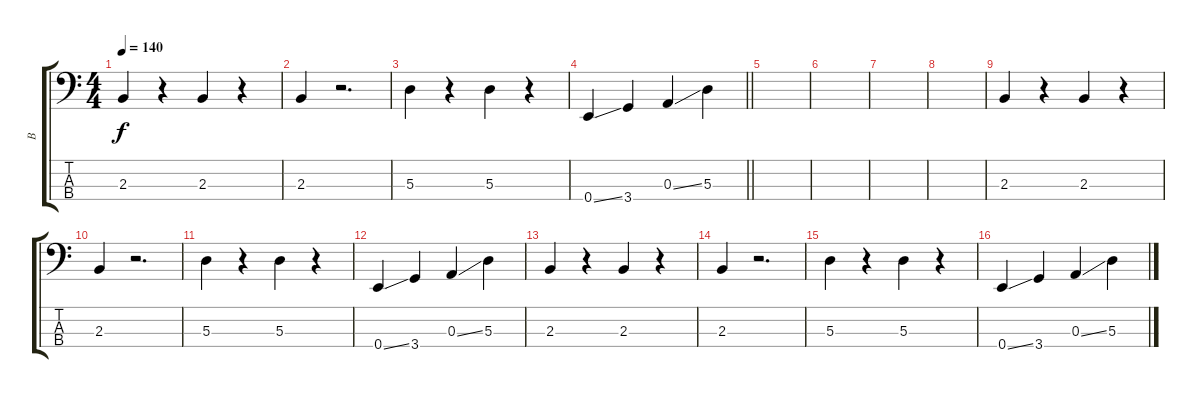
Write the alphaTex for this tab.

\track ("B" "B") {instrument electricbassfinger}
\staff {score tabs}
\tuning (G2 D2 A1 E1) {hide}
\ts (4 4)
\tempo 140
\clef f4
\ks c
2.3.4{dy f} r.4 2.3.4 r.4 |
2.3.4 r.2{d} |
5.3.4 r.4 5.3.4 r.4 |
\barLineRight lightlight
0.4{ss}.4 3.4.4 0.3{ss}.4 5.3.4 |
\section ("" "")
|
|
|
|
2.3.4 r.4 2.3.4 r.4 |
2.3.4 r.2{d} |
5.3.4 r.4 5.3.4 r.4 |
0.4{ss}.4 3.4.4 0.3{ss}.4 5.3.4 |
2.3.4 r.4 2.3.4 r.4 |
2.3.4 r.2{d} |
5.3.4 r.4 5.3.4 r.4 |
0.4{ss}.4 3.4.4 0.3{ss}.4 5.3.4
